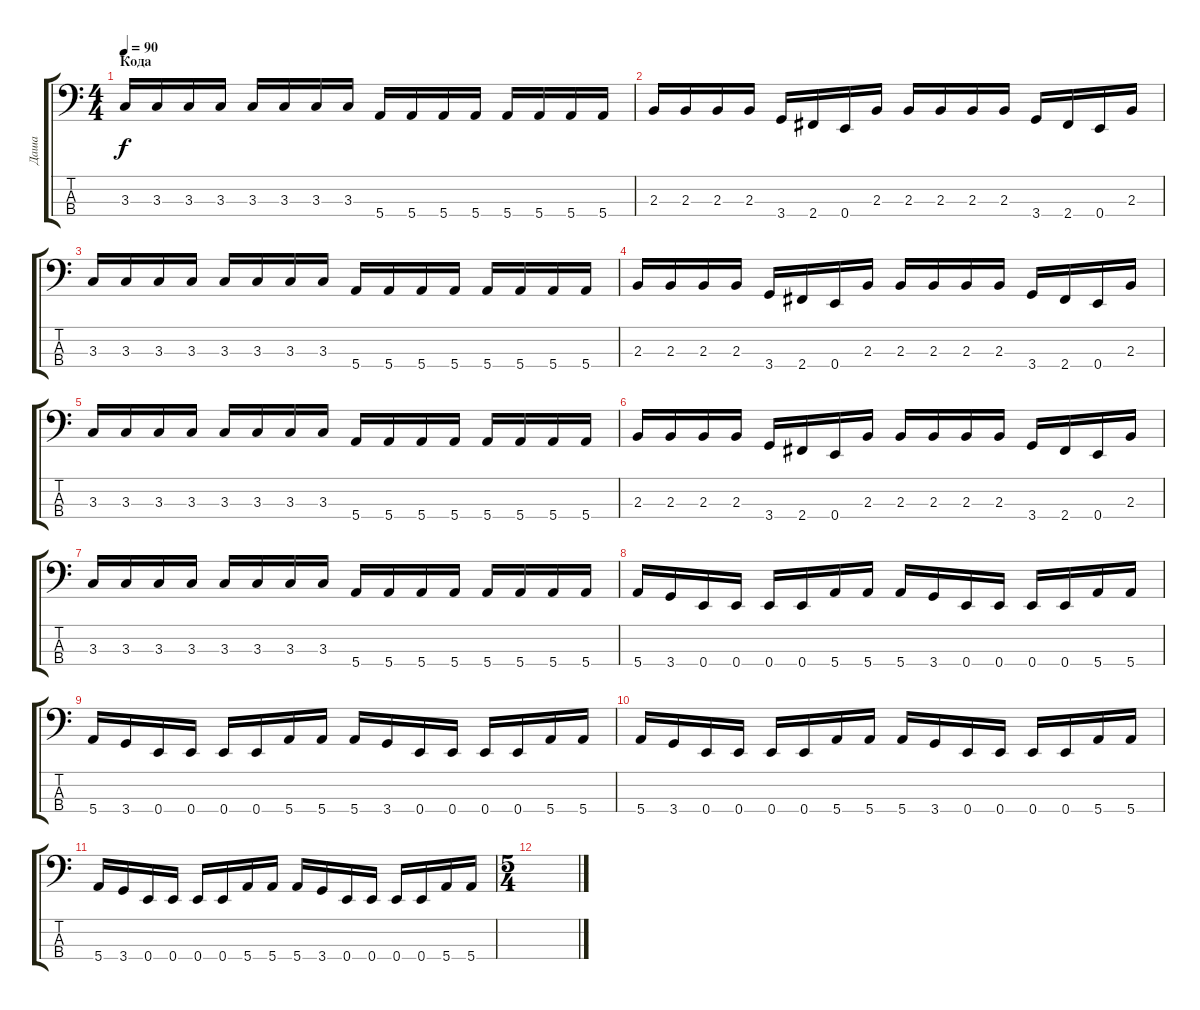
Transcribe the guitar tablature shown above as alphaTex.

\track ("Даша" "Даша") {instrument electricbasspick}
\staff {score tabs}
\tuning (G2 D2 A1 E1) {hide}
\ts (4 4)
\section ("" "Кода")
\tempo 90
\clef f4
\ks c
3.3.16{dy f} 3.3.16 3.3.16 3.3.16 3.3.16 3.3.16 3.3.16 3.3.16 5.4.16 5.4.16 5.4.16 5.4.16 5.4.16 5.4.16 5.4.16 5.4.16 |
2.3.16 2.3.16 2.3.16 2.3.16 3.4.16 2.4.16 0.4.16 2.3.16 2.3.16 2.3.16 2.3.16 2.3.16 3.4.16 2.4.16 0.4.16 2.3.16 |
3.3.16 3.3.16 3.3.16 3.3.16 3.3.16 3.3.16 3.3.16 3.3.16 5.4.16 5.4.16 5.4.16 5.4.16 5.4.16 5.4.16 5.4.16 5.4.16 |
2.3.16 2.3.16 2.3.16 2.3.16 3.4.16 2.4.16 0.4.16 2.3.16 2.3.16 2.3.16 2.3.16 2.3.16 3.4.16 2.4.16 0.4.16 2.3.16 |
3.3.16 3.3.16 3.3.16 3.3.16 3.3.16 3.3.16 3.3.16 3.3.16 5.4.16 5.4.16 5.4.16 5.4.16 5.4.16 5.4.16 5.4.16 5.4.16 |
2.3.16 2.3.16 2.3.16 2.3.16 3.4.16 2.4.16 0.4.16 2.3.16 2.3.16 2.3.16 2.3.16 2.3.16 3.4.16 2.4.16 0.4.16 2.3.16 |
3.3.16 3.3.16 3.3.16 3.3.16 3.3.16 3.3.16 3.3.16 3.3.16 5.4.16 5.4.16 5.4.16 5.4.16 5.4.16 5.4.16 5.4.16 5.4.16 |
5.4.16 3.4.16 0.4.16 0.4.16 0.4.16 0.4.16 5.4.16 5.4.16 5.4.16 3.4.16 0.4.16 0.4.16 0.4.16 0.4.16 5.4.16 5.4.16 |
5.4.16 3.4.16 0.4.16 0.4.16 0.4.16 0.4.16 5.4.16 5.4.16 5.4.16 3.4.16 0.4.16 0.4.16 0.4.16 0.4.16 5.4.16 5.4.16 |
5.4.16 3.4.16 0.4.16 0.4.16 0.4.16 0.4.16 5.4.16 5.4.16 5.4.16 3.4.16 0.4.16 0.4.16 0.4.16 0.4.16 5.4.16 5.4.16 |
5.4.16 3.4.16 0.4.16 0.4.16 0.4.16 0.4.16 5.4.16 5.4.16 5.4.16 3.4.16 0.4.16 0.4.16 0.4.16 0.4.16 5.4.16 5.4.16 |
\ts (5 4)
